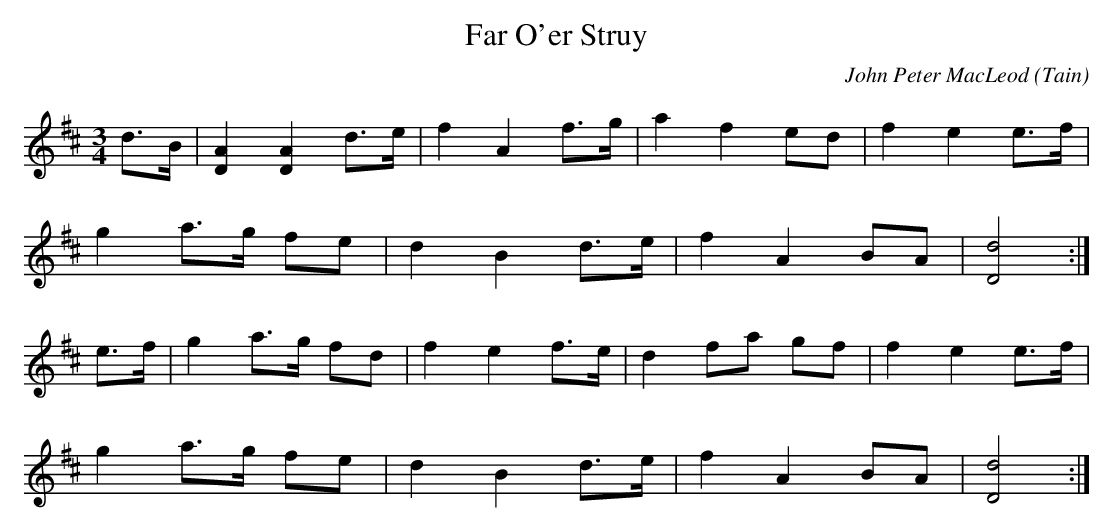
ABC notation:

X:1
T:Far O'er Struy
C:John Peter MacLeod (Tain)
L:1/8
M:3/4
K:D
d>B | [A2D2] [A2D2] d>e | f2 A2 f>g | a2 f2 ed | f2 e2 e>f |
g2 a>g fe | d2 B2 d>e | f2 A2 BA | [d4D4] :|
e>f | g2 a>g fd | f2 e2 f>e | d2 fa gf | f2 e2 e>f |
g2 a>g fe | d2 B2 d>e | f2 A2 BA | [d4D4] :|]
